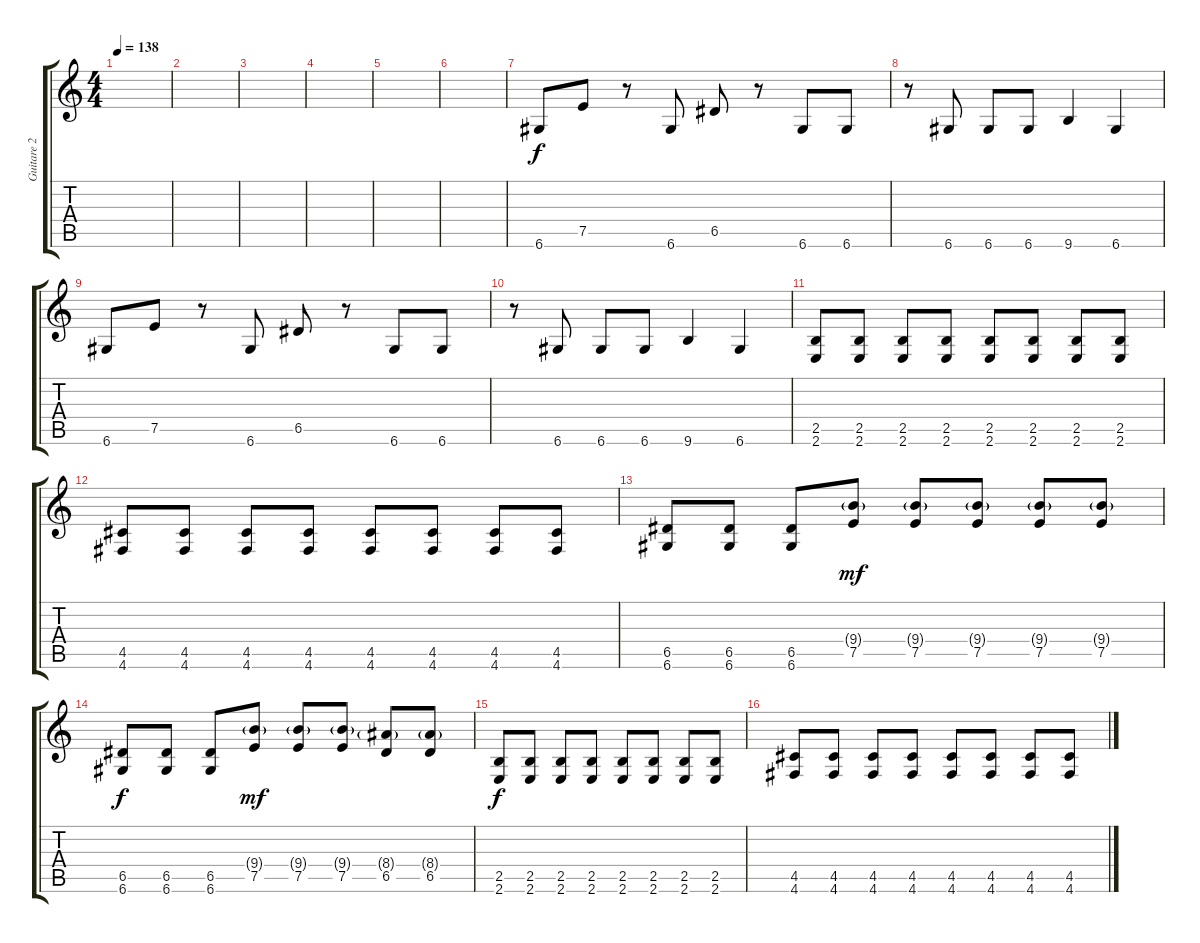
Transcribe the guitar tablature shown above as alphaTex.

\track ("Guitare 2" "Guitare 2") {instrument overdrivenguitar}
\staff {score tabs}
\tuning (E4 B3 G3 D3 A2 D2) {hide}
\ts (4 4)
\tempo 138
\clef g2
\ks c
|
|
|
|
|
|
6.6.8 7.5.8 r.8 6.6.8 6.5.8 r.8 6.6.8 6.6.8 |
r.8 6.6.8 6.6.8 6.6.8 9.6.4 6.6.4 |
6.6.8 7.5.8 r.8 6.6.8 6.5.8 r.8 6.6.8 6.6.8 |
r.8 6.6.8 6.6.8 6.6.8 9.6.4 6.6.4 |
(2.5 2.6).8{dy f} (2.5 2.6).8 (2.5 2.6).8 (2.5 2.6).8 (2.5 2.6).8 (2.5 2.6).8 (2.5 2.6).8 (2.5 2.6).8 |
(4.5 4.6).8 (4.5 4.6).8 (4.5 4.6).8 (4.5 4.6).8 (4.5 4.6).8 (4.5 4.6).8 (4.5 4.6).8 (4.5 4.6).8 |
(6.5 6.6).8 (6.5 6.6).8 (6.5 6.6).8 (9.4{g} 7.5).8{dy mf} (9.4{g} 7.5).8 (9.4{g} 7.5).8 (9.4{g} 7.5).8 (9.4{g} 7.5).8 |
(6.5 6.6).8{dy f} (6.5 6.6).8 (6.5 6.6).8 (9.4{g} 7.5).8{dy mf} (9.4{g} 7.5).8 (9.4{g} 7.5).8 (8.4{g} 6.5).8 (8.4{g} 6.5).8 |
(2.5 2.6).8{dy f} (2.5 2.6).8 (2.5 2.6).8 (2.5 2.6).8 (2.5 2.6).8 (2.5 2.6).8 (2.5 2.6).8 (2.5 2.6).8 |
(4.5 4.6).8 (4.5 4.6).8 (4.5 4.6).8 (4.5 4.6).8 (4.5 4.6).8 (4.5 4.6).8 (4.5 4.6).8 (4.5 4.6).8
